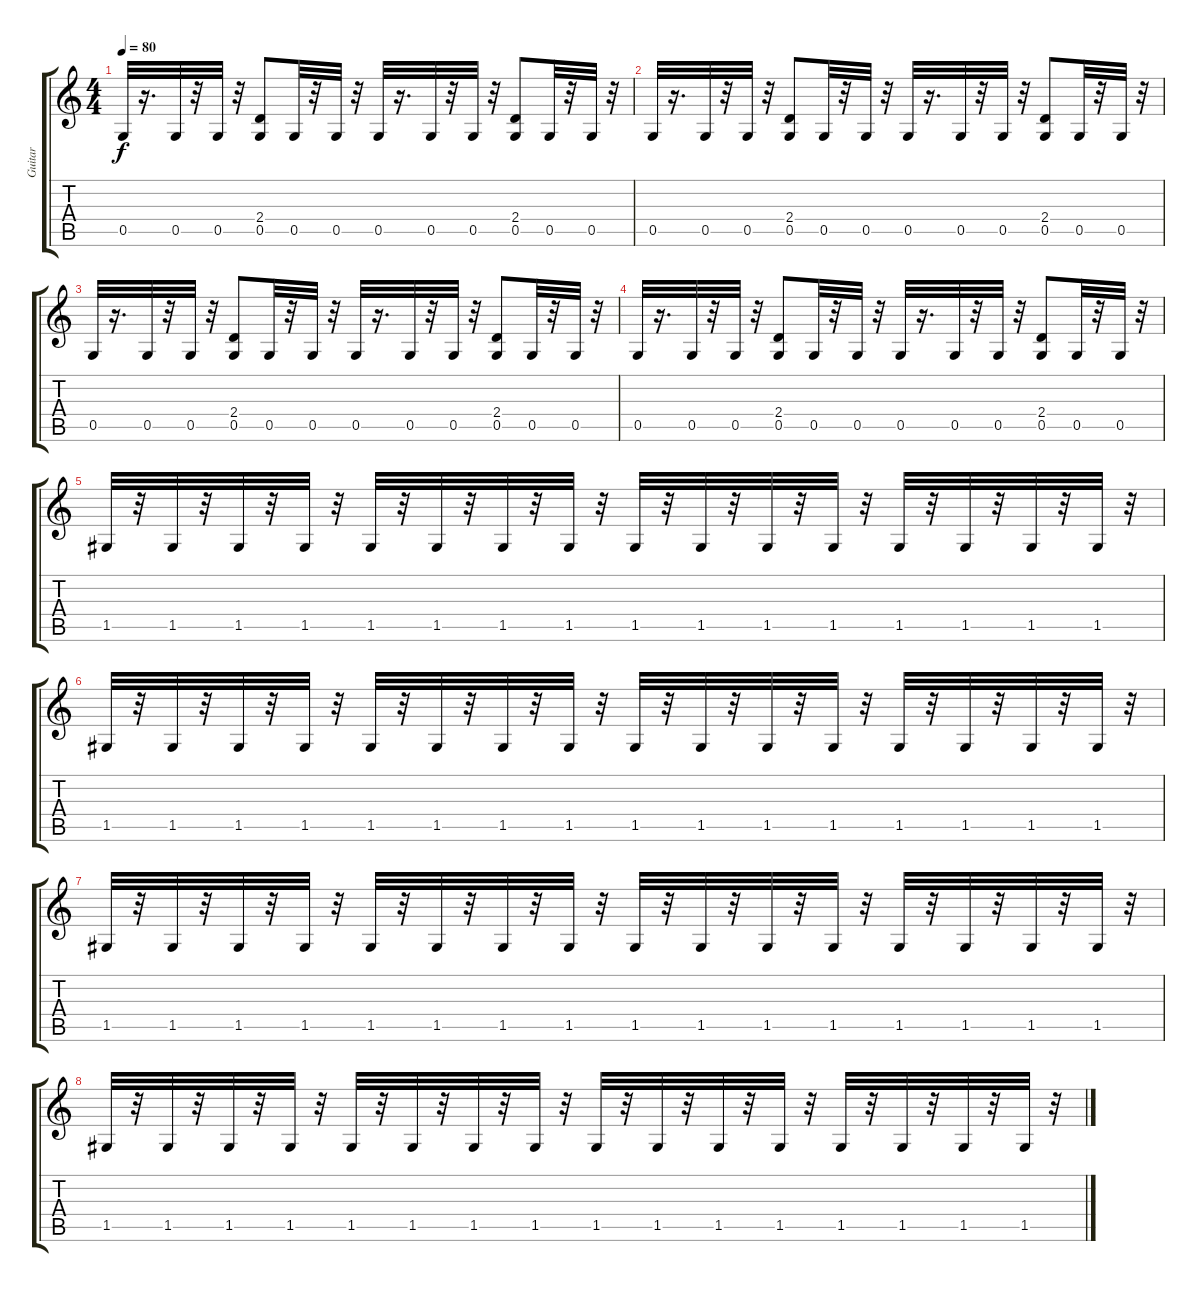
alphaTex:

\track ("Guitar" "Guitar") {instrument distortionguitar}
\staff {score tabs}
\tuning (D4 A3 F3 C3 G2 D2) {hide}
\ts (4 4)
\tempo 80
\clef g2
\ks c
0.5.32{dy f instrument distortionguitar} r.16{d} 0.5.32 r.32 0.5.32 r.32 (2.4 0.5).8 0.5.32 r.32 0.5.32 r.32 0.5.32 r.16{d} 0.5.32 r.32 0.5.32 r.32 (2.4 0.5).8 0.5.32 r.32 0.5.32 r.32 |
0.5.32 r.16{d} 0.5.32 r.32 0.5.32 r.32 (2.4 0.5).8 0.5.32 r.32 0.5.32 r.32 0.5.32 r.16{d} 0.5.32 r.32 0.5.32 r.32 (2.4 0.5).8 0.5.32 r.32 0.5.32 r.32 |
0.5.32 r.16{d} 0.5.32 r.32 0.5.32 r.32 (2.4 0.5).8 0.5.32 r.32 0.5.32 r.32 0.5.32 r.16{d} 0.5.32 r.32 0.5.32 r.32 (2.4 0.5).8 0.5.32 r.32 0.5.32 r.32 |
0.5.32 r.16{d} 0.5.32 r.32 0.5.32 r.32 (2.4 0.5).8 0.5.32 r.32 0.5.32 r.32 0.5.32 r.16{d} 0.5.32 r.32 0.5.32 r.32 (2.4 0.5).8 0.5.32 r.32 0.5.32 r.32 |
1.5.32 r.32 1.5.32 r.32 1.5.32 r.32 1.5.32 r.32 1.5.32 r.32 1.5.32 r.32 1.5.32 r.32 1.5.32 r.32 1.5.32 r.32 1.5.32 r.32 1.5.32 r.32 1.5.32 r.32 1.5.32 r.32 1.5.32 r.32 1.5.32 r.32 1.5.32 r.32 |
1.5.32 r.32 1.5.32 r.32 1.5.32 r.32 1.5.32 r.32 1.5.32 r.32 1.5.32 r.32 1.5.32 r.32 1.5.32 r.32 1.5.32 r.32 1.5.32 r.32 1.5.32 r.32 1.5.32 r.32 1.5.32 r.32 1.5.32 r.32 1.5.32 r.32 1.5.32 r.32 |
1.5.32 r.32 1.5.32 r.32 1.5.32 r.32 1.5.32 r.32 1.5.32 r.32 1.5.32 r.32 1.5.32 r.32 1.5.32 r.32 1.5.32 r.32 1.5.32 r.32 1.5.32 r.32 1.5.32 r.32 1.5.32 r.32 1.5.32 r.32 1.5.32 r.32 1.5.32 r.32 |
1.5.32 r.32 1.5.32 r.32 1.5.32 r.32 1.5.32 r.32 1.5.32 r.32 1.5.32 r.32 1.5.32 r.32 1.5.32 r.32 1.5.32 r.32 1.5.32 r.32 1.5.32 r.32 1.5.32 r.32 1.5.32 r.32 1.5.32 r.32 1.5.32 r.32 1.5.32 r.32
